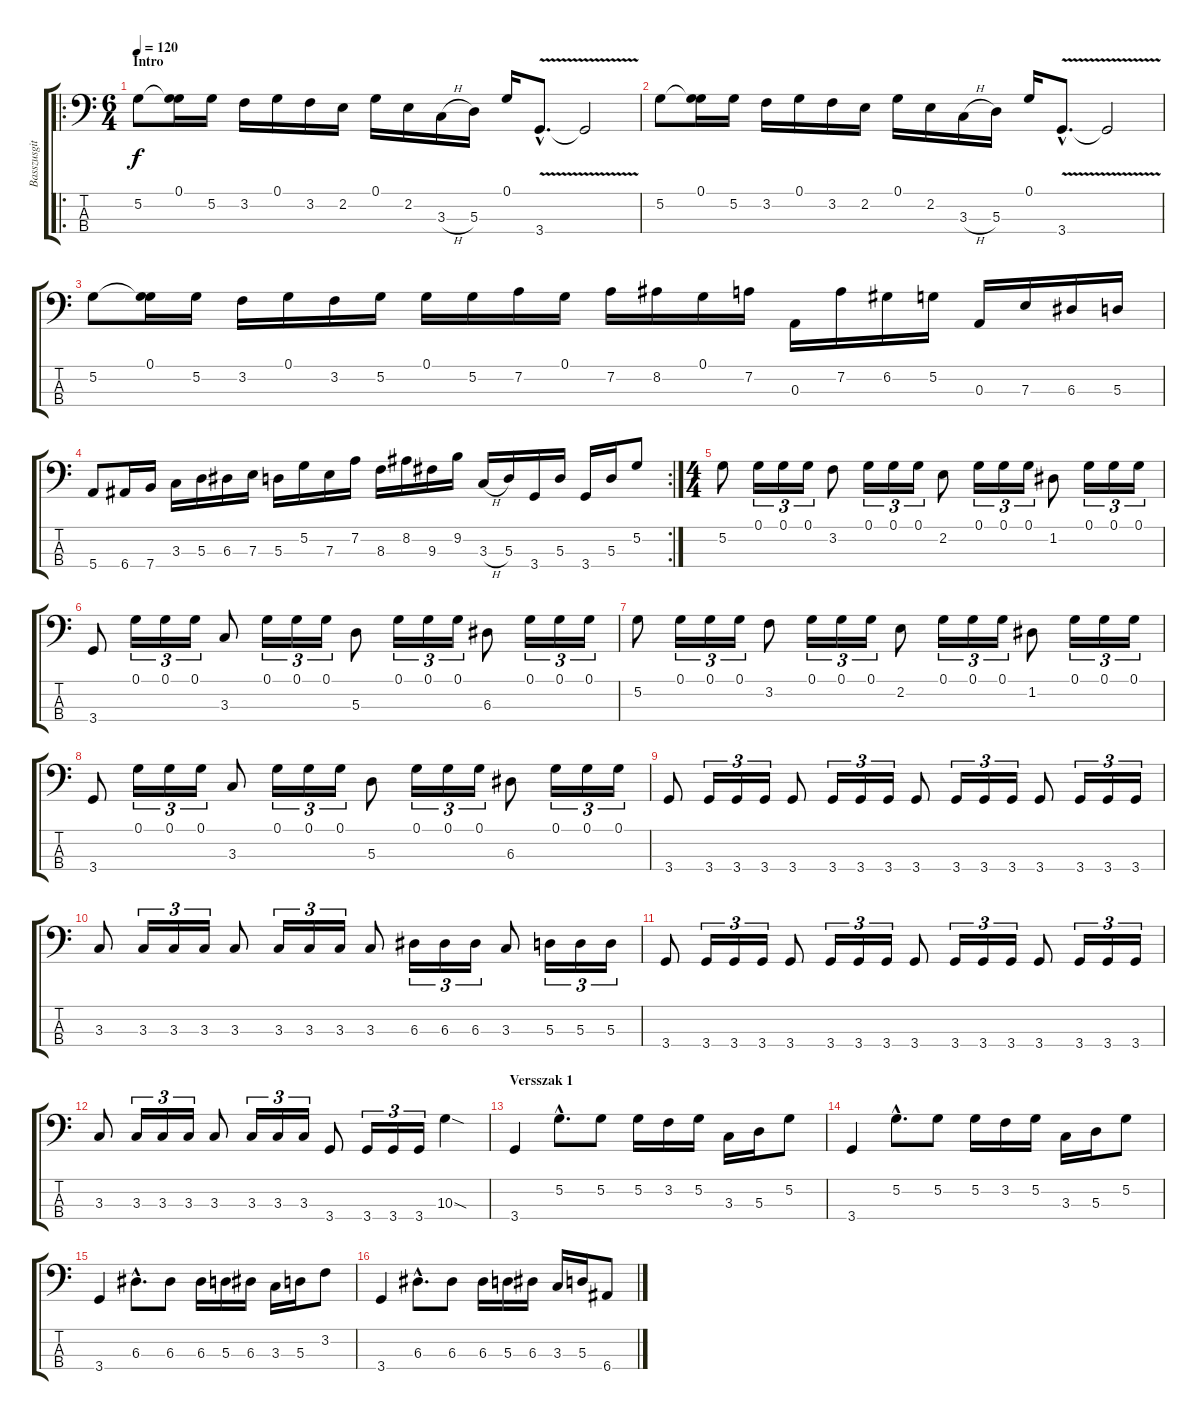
\track ("Basszusgitár" "Basszusgit") {instrument slapbass1}
\staff {score tabs}
\tuning (G2 D2 A1 E1) {hide}
\ro
\ts (6 4)
\section ("" "Intro")
\tempo 120
\clef f4
\ks c
5.2.8{dy f instrument slapbass1} (0.1 5.2{t}).16 5.2.16 3.2.16 0.1.16 3.2.16 2.2.16 0.1.16 2.2.16 3.3{h}.16 5.3.16 0.1.16 3.4{v hac}.8{d} 3.4{t}.2 |
5.2.8 (0.1 5.2{t}).16 5.2.16 3.2.16 0.1.16 3.2.16 2.2.16 0.1.16 2.2.16 3.3{h}.16 5.3.16 0.1.16 3.4{v hac}.8{d} 3.4{t}.2 |
5.2.8 (0.1 5.2{t}).16 5.2.16 3.2.16 0.1.16 3.2.16 5.2.16 0.1.16 5.2.16 7.2.16 0.1.16 7.2.16 8.2.16 0.1.16 7.2.16 0.3.16 7.2.16 6.2.16 5.2.16 0.3.16 7.3.16 6.3.16 5.3.16 |
\rc 2
5.4.8 6.4.16 7.4.16 3.3.16 5.3.16 6.3.16 7.3.16 5.3.16 5.2.16 7.3.16 7.2.16 8.3.16 8.2.16 9.3.16 9.2.16 3.3{h}.16 5.3.16 3.4.16 5.3.16 3.4.16 5.3.16 5.2.8 |
\ts (4 4)
5.2.8 0.1.16{tu (3 2)} 0.1.16{tu (3 2)} 0.1.16{tu (3 2)} 3.2.8 0.1.16{tu (3 2)} 0.1.16{tu (3 2)} 0.1.16{tu (3 2)} 2.2.8 0.1.16{tu (3 2)} 0.1.16{tu (3 2)} 0.1.16{tu (3 2)} 1.2.8 0.1.16{tu (3 2)} 0.1.16{tu (3 2)} 0.1.16{tu (3 2)} |
3.4.8 0.1.16{tu (3 2)} 0.1.16{tu (3 2)} 0.1.16{tu (3 2)} 3.3.8 0.1.16{tu (3 2)} 0.1.16{tu (3 2)} 0.1.16{tu (3 2)} 5.3.8 0.1.16{tu (3 2)} 0.1.16{tu (3 2)} 0.1.16{tu (3 2)} 6.3.8 0.1.16{tu (3 2)} 0.1.16{tu (3 2)} 0.1.16{tu (3 2)} |
5.2.8 0.1.16{tu (3 2)} 0.1.16{tu (3 2)} 0.1.16{tu (3 2)} 3.2.8 0.1.16{tu (3 2)} 0.1.16{tu (3 2)} 0.1.16{tu (3 2)} 2.2.8 0.1.16{tu (3 2)} 0.1.16{tu (3 2)} 0.1.16{tu (3 2)} 1.2.8 0.1.16{tu (3 2)} 0.1.16{tu (3 2)} 0.1.16{tu (3 2)} |
3.4.8 0.1.16{tu (3 2)} 0.1.16{tu (3 2)} 0.1.16{tu (3 2)} 3.3.8 0.1.16{tu (3 2)} 0.1.16{tu (3 2)} 0.1.16{tu (3 2)} 5.3.8 0.1.16{tu (3 2)} 0.1.16{tu (3 2)} 0.1.16{tu (3 2)} 6.3.8 0.1.16{tu (3 2)} 0.1.16{tu (3 2)} 0.1.16{tu (3 2)} |
3.4.8 3.4.16{tu (3 2)} 3.4.16{tu (3 2)} 3.4.16{tu (3 2)} 3.4.8 3.4.16{tu (3 2)} 3.4.16{tu (3 2)} 3.4.16{tu (3 2)} 3.4.8 3.4.16{tu (3 2)} 3.4.16{tu (3 2)} 3.4.16{tu (3 2)} 3.4.8 3.4.16{tu (3 2)} 3.4.16{tu (3 2)} 3.4.16{tu (3 2)} |
3.3.8 3.3.16{tu (3 2)} 3.3.16{tu (3 2)} 3.3.16{tu (3 2)} 3.3.8 3.3.16{tu (3 2)} 3.3.16{tu (3 2)} 3.3.16{tu (3 2)} 3.3.8 6.3.16{tu (3 2)} 6.3.16{tu (3 2)} 6.3.16{tu (3 2)} 3.3.8 5.3.16{tu (3 2)} 5.3.16{tu (3 2)} 5.3.16{tu (3 2)} |
3.4.8 3.4.16{tu (3 2)} 3.4.16{tu (3 2)} 3.4.16{tu (3 2)} 3.4.8 3.4.16{tu (3 2)} 3.4.16{tu (3 2)} 3.4.16{tu (3 2)} 3.4.8 3.4.16{tu (3 2)} 3.4.16{tu (3 2)} 3.4.16{tu (3 2)} 3.4.8 3.4.16{tu (3 2)} 3.4.16{tu (3 2)} 3.4.16{tu (3 2)} |
3.3.8 3.3.16{tu (3 2)} 3.3.16{tu (3 2)} 3.3.16{tu (3 2)} 3.3.8 3.3.16{tu (3 2)} 3.3.16{tu (3 2)} 3.3.16{tu (3 2)} 3.4.8 3.4.16{tu (3 2)} 3.4.16{tu (3 2)} 3.4.16{tu (3 2)} 10.3{sod}.4 |
\section ("" "Versszak 1")
3.4.4 5.2{hac}.8{d} 5.2.8 5.2.16 3.2.16 5.2.16 3.3.16 5.3.16 5.2.8 |
3.4.4 5.2{hac}.8{d} 5.2.8 5.2.16 3.2.16 5.2.16 3.3.16 5.3.16 5.2.8 |
3.4.4 6.3{hac}.8{d} 6.3.8 6.3.16 5.3.16 6.3.16 3.3.16 5.3.16 3.2.8 |
3.4.4 6.3{hac}.8{d} 6.3.8 6.3.16 5.3.16 6.3.16 3.3.16 5.3.16 6.4.8
